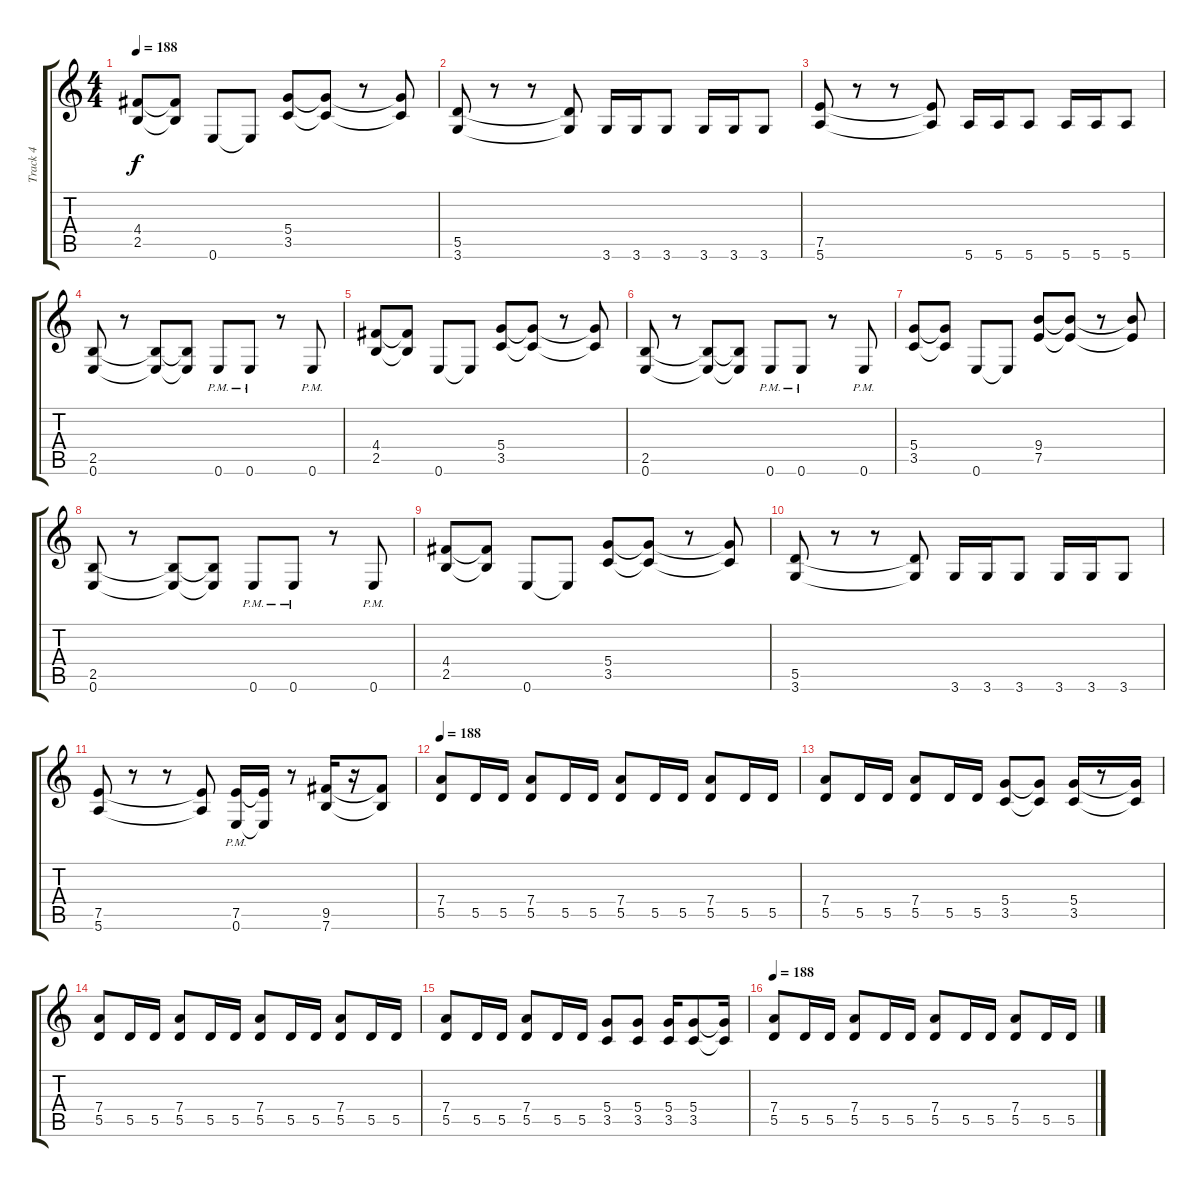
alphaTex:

\track ("Track 4" "Track 4") {instrument distortionguitar}
\staff {score tabs}
\tuning (E4 B3 G3 D3 A2 E2) {hide}
\ts (4 4)
\tempo 188
\clef g2
\ks c
(4.4 2.5).8{dy f} (4.4{t} 2.5{t}).8 0.6.8 0.6{t}.8 (5.4 3.5).8 (5.4{t} 3.5{t}).8 r.8 (5.4{t} 3.5{t}).8 |
(5.5 3.6).8 r.8 r.8 (5.5{t} 3.6{t}).8 3.6.16 3.6.16 3.6.8 3.6.16 3.6.16 3.6.8 |
(7.5 5.6).8 r.8 r.8 (7.5{t} 5.6{t}).8 5.6.16 5.6.16 5.6.8 5.6.16 5.6.16 5.6.8 |
(2.5 0.6).8 r.8 (2.5{t} 0.6{t}).8 (2.5{t} 0.6{t}).8 0.6{pm}.8 0.6{pm}.8 r.8 0.6{pm}.8 |
(4.4 2.5).8 (4.4{t} 2.5{t}).8 0.6.8 0.6{t}.8 (5.4 3.5).8 (5.4{t} 3.5{t}).8 r.8 (5.4{t} 3.5{t}).8 |
(2.5 0.6).8 r.8 (2.5{t} 0.6{t}).8 (2.5{t} 0.6{t}).8 0.6{pm}.8 0.6{pm}.8 r.8 0.6{pm}.8 |
(5.4 3.5).8 (5.4{t} 3.5{t}).8 0.6.8 0.6{t}.8 (9.4 7.5).8 (9.4{t} 7.5{t}).8 r.8 (9.4{t} 7.5{t}).8 |
(2.5 0.6).8 r.8 (2.5{t} 0.6{t}).8 (2.5{t} 0.6{t}).8 0.6{pm}.8 0.6{pm}.8 r.8 0.6{pm}.8 |
(4.4 2.5).8 (4.4{t} 2.5{t}).8 0.6.8 0.6{t}.8 (5.4 3.5).8 (5.4{t} 3.5{t}).8 r.8 (5.4{t} 3.5{t}).8 |
(5.5 3.6).8 r.8 r.8 (5.5{t} 3.6{t}).8 3.6.16 3.6.16 3.6.8 3.6.16 3.6.16 3.6.8 |
(7.5 5.6).8 r.8 r.8 (7.5{t} 5.6{t}).8 (7.5{pm} 0.6{pm}).16 (7.5{t} 0.6{t}).16 r.8 (9.5 7.6).16 r.16 (9.5{t} 7.6{t}).8 |
\tempo 188
(7.4 5.5).8 5.5.16 5.5.16 (7.4 5.5).8 5.5.16 5.5.16 (7.4 5.5).8 5.5.16 5.5.16 (7.4 5.5).8 5.5.16 5.5.16 |
(7.4 5.5).8 5.5.16 5.5.16 (7.4 5.5).8 5.5.16 5.5.16 (5.4 3.5).8 (5.4{t} 3.5{t}).8 (5.4 3.5).16 r.8 (5.4{t} 3.5{t}).16 |
(7.4 5.5).8 5.5.16 5.5.16 (7.4 5.5).8 5.5.16 5.5.16 (7.4 5.5).8 5.5.16 5.5.16 (7.4 5.5).8 5.5.16 5.5.16 |
(7.4 5.5).8 5.5.16 5.5.16 (7.4 5.5).8 5.5.16 5.5.16 (5.4 3.5).8 (5.4 3.5).8 (5.4 3.5).16 (5.4 3.5).8 (5.4{t} 3.5{t}).16 |
\tempo 188
(7.4 5.5).8 5.5.16 5.5.16 (7.4 5.5).8 5.5.16 5.5.16 (7.4 5.5).8 5.5.16 5.5.16 (7.4 5.5).8 5.5.16 5.5.16
